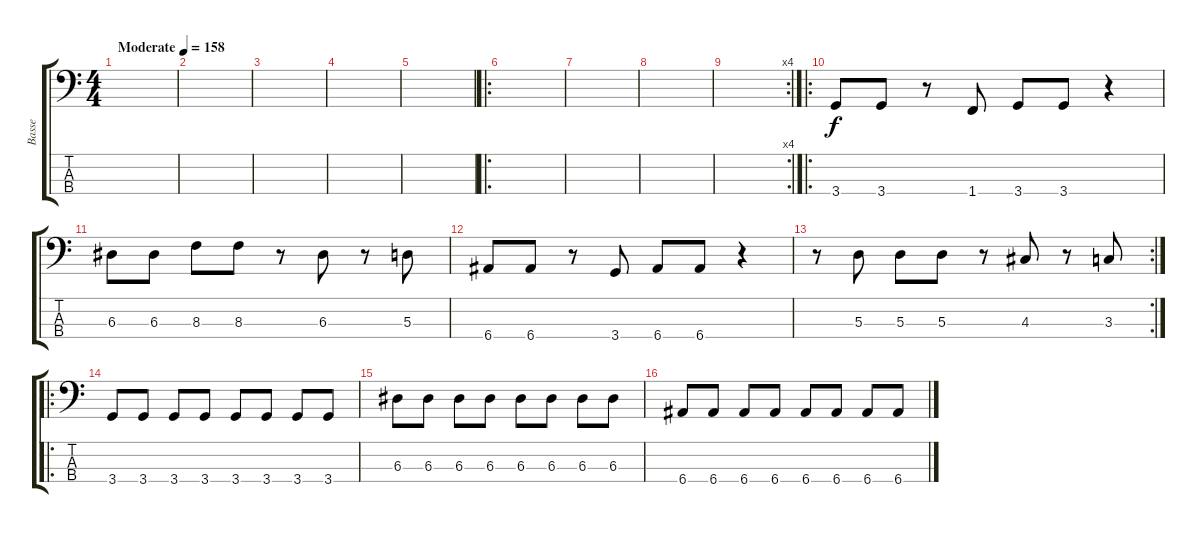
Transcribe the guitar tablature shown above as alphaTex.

\track ("Basse" "Basse") {instrument electricbassfinger}
\staff {score tabs}
\tuning (G2 D2 A1 E1) {hide}
\ts (4 4)
\tempo (158 "Moderate")
\clef f4
\ks c
|
|
|
|
|
\ro
|
|
|
\rc 4
|
\ro
3.4.8 3.4.8 r.8 1.4.8 3.4.8 3.4.8 r.4 |
6.3.8 6.3.8 8.3.8 8.3.8 r.8 6.3.8 r.8 5.3.8 |
6.4.8 6.4.8 r.8 3.4.8 6.4.8 6.4.8 r.4 |
\rc 2
r.8 5.3.8 5.3.8 5.3.8 r.8 4.3.8 r.8 3.3.8 |
\ro
3.4.8 3.4.8 3.4.8 3.4.8 3.4.8 3.4.8 3.4.8 3.4.8 |
6.3.8 6.3.8 6.3.8 6.3.8 6.3.8 6.3.8 6.3.8 6.3.8 |
6.4.8 6.4.8 6.4.8 6.4.8 6.4.8 6.4.8 6.4.8 6.4.8
